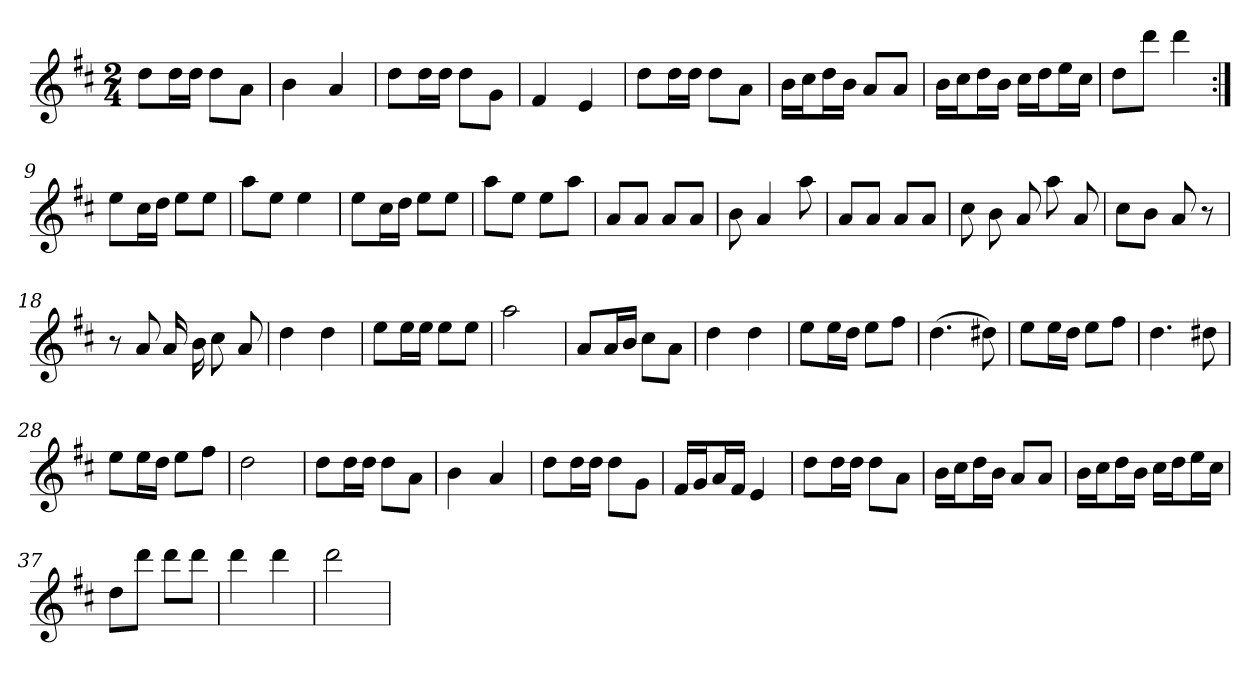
**kern
*part1
*staff1
*clefG2
*k[f#c#]
*D:
*M2/4
*MM120
=1
8dd\L
16dd\L
16dd\JJ
8dd\L
8a\J
=2
4b
4a
=3
8dd\L
16dd\L
16dd\JJ
8dd\L
8g\J
=4
4f#
4e
=5
8dd\L
16dd\L
16dd\JJ
8dd\L
8a\J
=6
16b\LL
16cc#\J
16dd\L
16b\JJ
8a/L
8a/J
=7
16b\LL
16cc#\J
16dd\L
16b\JJ
16cc#\LL
16dd\J
16ee\L
16cc#\JJ
=8
8dd\L
8ddd\J
4ddd
=9:|!
8ee\L
16cc#\L
16dd\JJ
8ee\L
8ee\J
=10
8aa\L
8ee\J
4ee
=11
8ee\L
16cc#\L
16dd\JJ
8ee\L
8ee\J
=12
8aa\L
8ee\J
8ee\L
8aa\J
=13
8a/L
8a/J
8a/L
8a/J
=14
8b
4a
8aa
=15
8a/L
8a/J
8a/L
8a/J
=16
8cc#
8b
8a
8aa
8a
=17
8cc#\L
8b\J
8a
8r
=18
8r
8a
16a
16b
8cc#
8a
=19
4dd
4dd
=20
8ee\L
16ee\L
16ee\JJ
8ee\L
8ee\J
=21
2aa
=22
8a/L
16a/L
16b/JJ
8cc#\L
8a\J
=23
4dd
4dd
=24
8ee\L
16ee\L
16dd\JJ
8ee\L
8ff#\J
=25
(4.dd
8dd#X)
=26
8ee\L
16ee\L
16dd\JJ
8ee\L
8ff#\J
=27
4.dd
8dd#X
=28
8ee\L
16ee\L
16dd\JJ
8ee\L
8ff#\J
=29
2dd
=30
8dd\L
16dd\L
16dd\JJ
8dd\L
8a\J
=31
4b
4a
=32
8dd\L
16dd\L
16dd\JJ
8dd\L
8g\J
=33
16f#/LL
16g/J
16a/L
16f#/JJ
4e
=34
8dd\L
16dd\L
16dd\JJ
8dd\L
8a\J
=35
16b\LL
16cc#\J
16dd\L
16b\JJ
8a/L
8a/J
=36
16b\LL
16cc#\J
16dd\L
16b\JJ
16cc#\LL
16dd\J
16ee\L
16cc#\JJ
=37
8dd\L
8ddd\J
8ddd\L
8ddd\J
=38
4ddd
4ddd
=39
2ddd
=
*-
